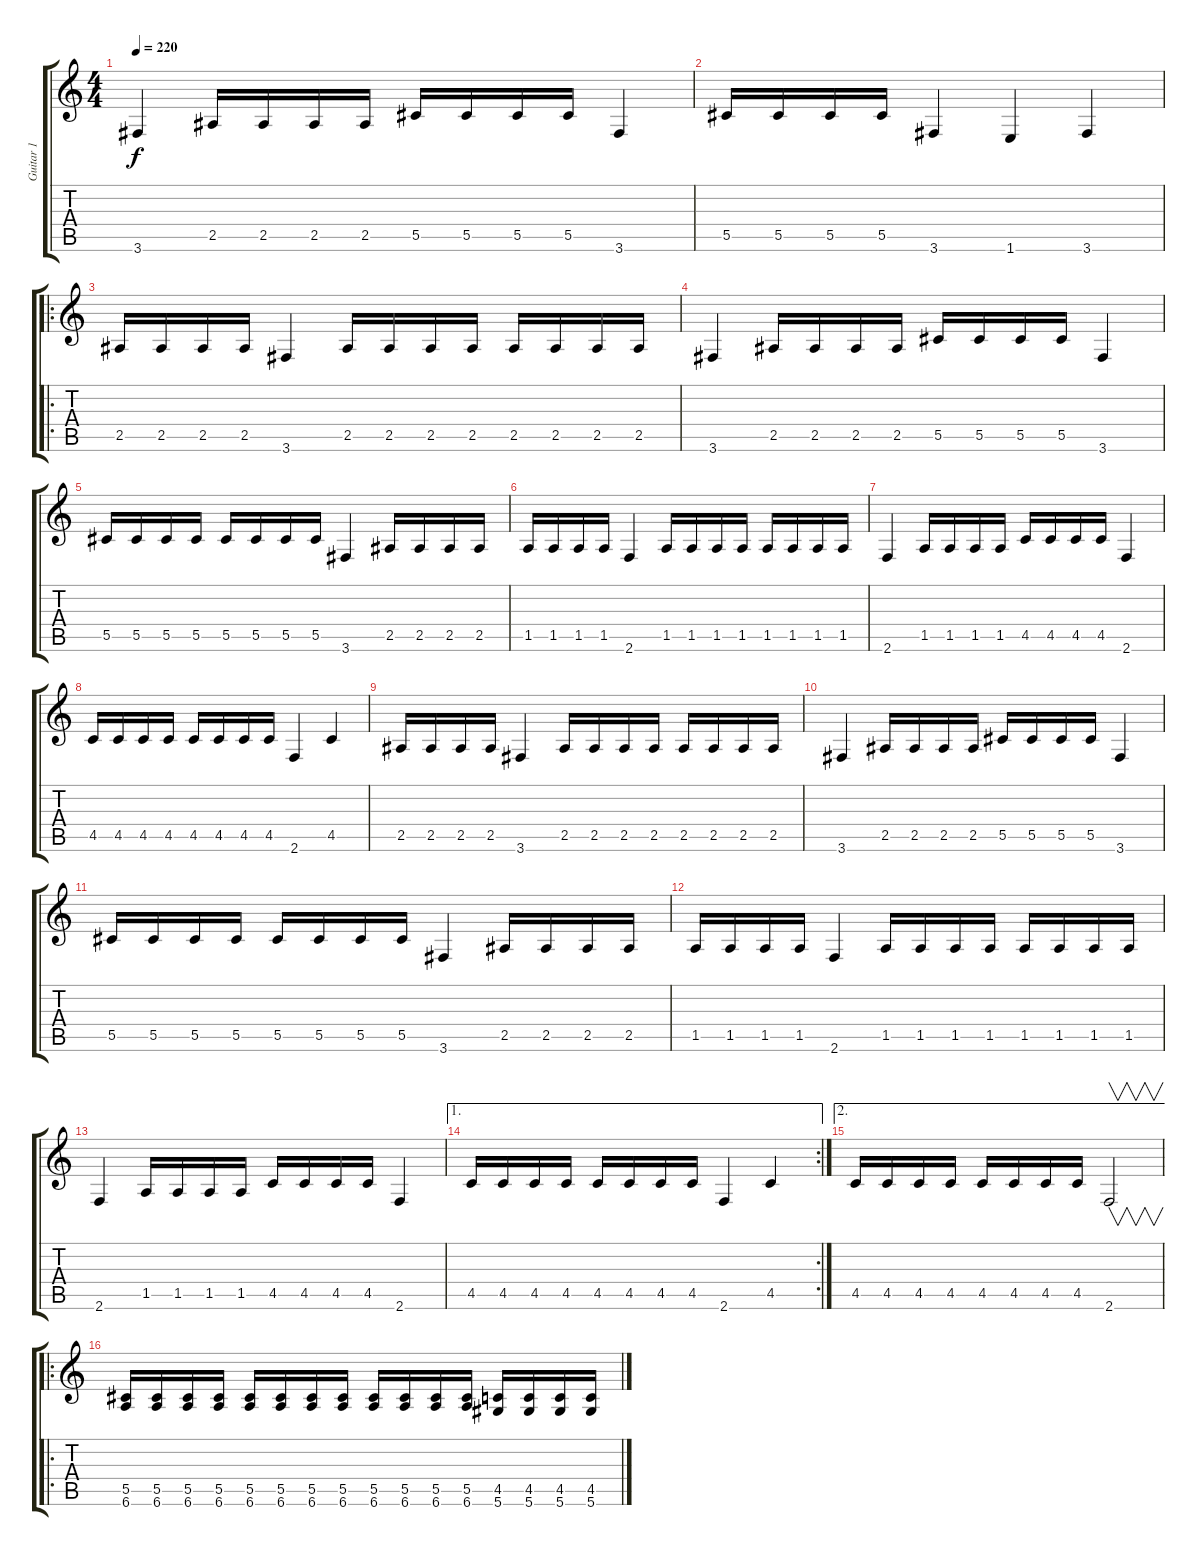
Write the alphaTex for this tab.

\track ("Guitar 1" "Guitar 1") {instrument distortionguitar}
\staff {score tabs}
\tuning (Eb4 Bb3 Gb3 Db3 Ab2 Eb2) {hide}
\ts (4 4)
\tempo 220
\clef g2
\ks c
3.6.4{dy f} 2.5.16 2.5.16 2.5.16 2.5.16 5.5.16 5.5.16 5.5.16 5.5.16 3.6.4 |
5.5.16 5.5.16 5.5.16 5.5.16 3.6.4 1.6.4 3.6.4 |
\ro
2.5.16 2.5.16 2.5.16 2.5.16 3.6.4 2.5.16 2.5.16 2.5.16 2.5.16 2.5.16 2.5.16 2.5.16 2.5.16 |
3.6.4 2.5.16 2.5.16 2.5.16 2.5.16 5.5.16 5.5.16 5.5.16 5.5.16 3.6.4 |
5.5.16 5.5.16 5.5.16 5.5.16 5.5.16 5.5.16 5.5.16 5.5.16 3.6.4 2.5.16 2.5.16 2.5.16 2.5.16 |
1.5.16 1.5.16 1.5.16 1.5.16 2.6.4 1.5.16 1.5.16 1.5.16 1.5.16 1.5.16 1.5.16 1.5.16 1.5.16 |
2.6.4 1.5.16 1.5.16 1.5.16 1.5.16 4.5.16 4.5.16 4.5.16 4.5.16 2.6.4 |
4.5.16 4.5.16 4.5.16 4.5.16 4.5.16 4.5.16 4.5.16 4.5.16 2.6.4 4.5.4 |
2.5.16 2.5.16 2.5.16 2.5.16 3.6.4 2.5.16 2.5.16 2.5.16 2.5.16 2.5.16 2.5.16 2.5.16 2.5.16 |
3.6.4 2.5.16 2.5.16 2.5.16 2.5.16 5.5.16 5.5.16 5.5.16 5.5.16 3.6.4 |
5.5.16 5.5.16 5.5.16 5.5.16 5.5.16 5.5.16 5.5.16 5.5.16 3.6.4 2.5.16 2.5.16 2.5.16 2.5.16 |
1.5.16 1.5.16 1.5.16 1.5.16 2.6.4 1.5.16 1.5.16 1.5.16 1.5.16 1.5.16 1.5.16 1.5.16 1.5.16 |
2.6.4 1.5.16 1.5.16 1.5.16 1.5.16 4.5.16 4.5.16 4.5.16 4.5.16 2.6.4 |
\ae 1
\rc 2
4.5.16 4.5.16 4.5.16 4.5.16 4.5.16 4.5.16 4.5.16 4.5.16 2.6.4 4.5.4 |
\ae 2
4.5.16 4.5.16 4.5.16 4.5.16 4.5.16 4.5.16 4.5.16 4.5.16 2.6.2{v} |
\ro
(5.5 6.6).16 (5.5 6.6).16 (5.5 6.6).16 (5.5 6.6).16 (5.5 6.6).16 (5.5 6.6).16 (5.5 6.6).16 (5.5 6.6).16 (5.5 6.6).16 (5.5 6.6).16 (5.5 6.6).16 (5.5 6.6).16 (4.5 5.6).16 (4.5 5.6).16 (4.5 5.6).16 (4.5 5.6).16
